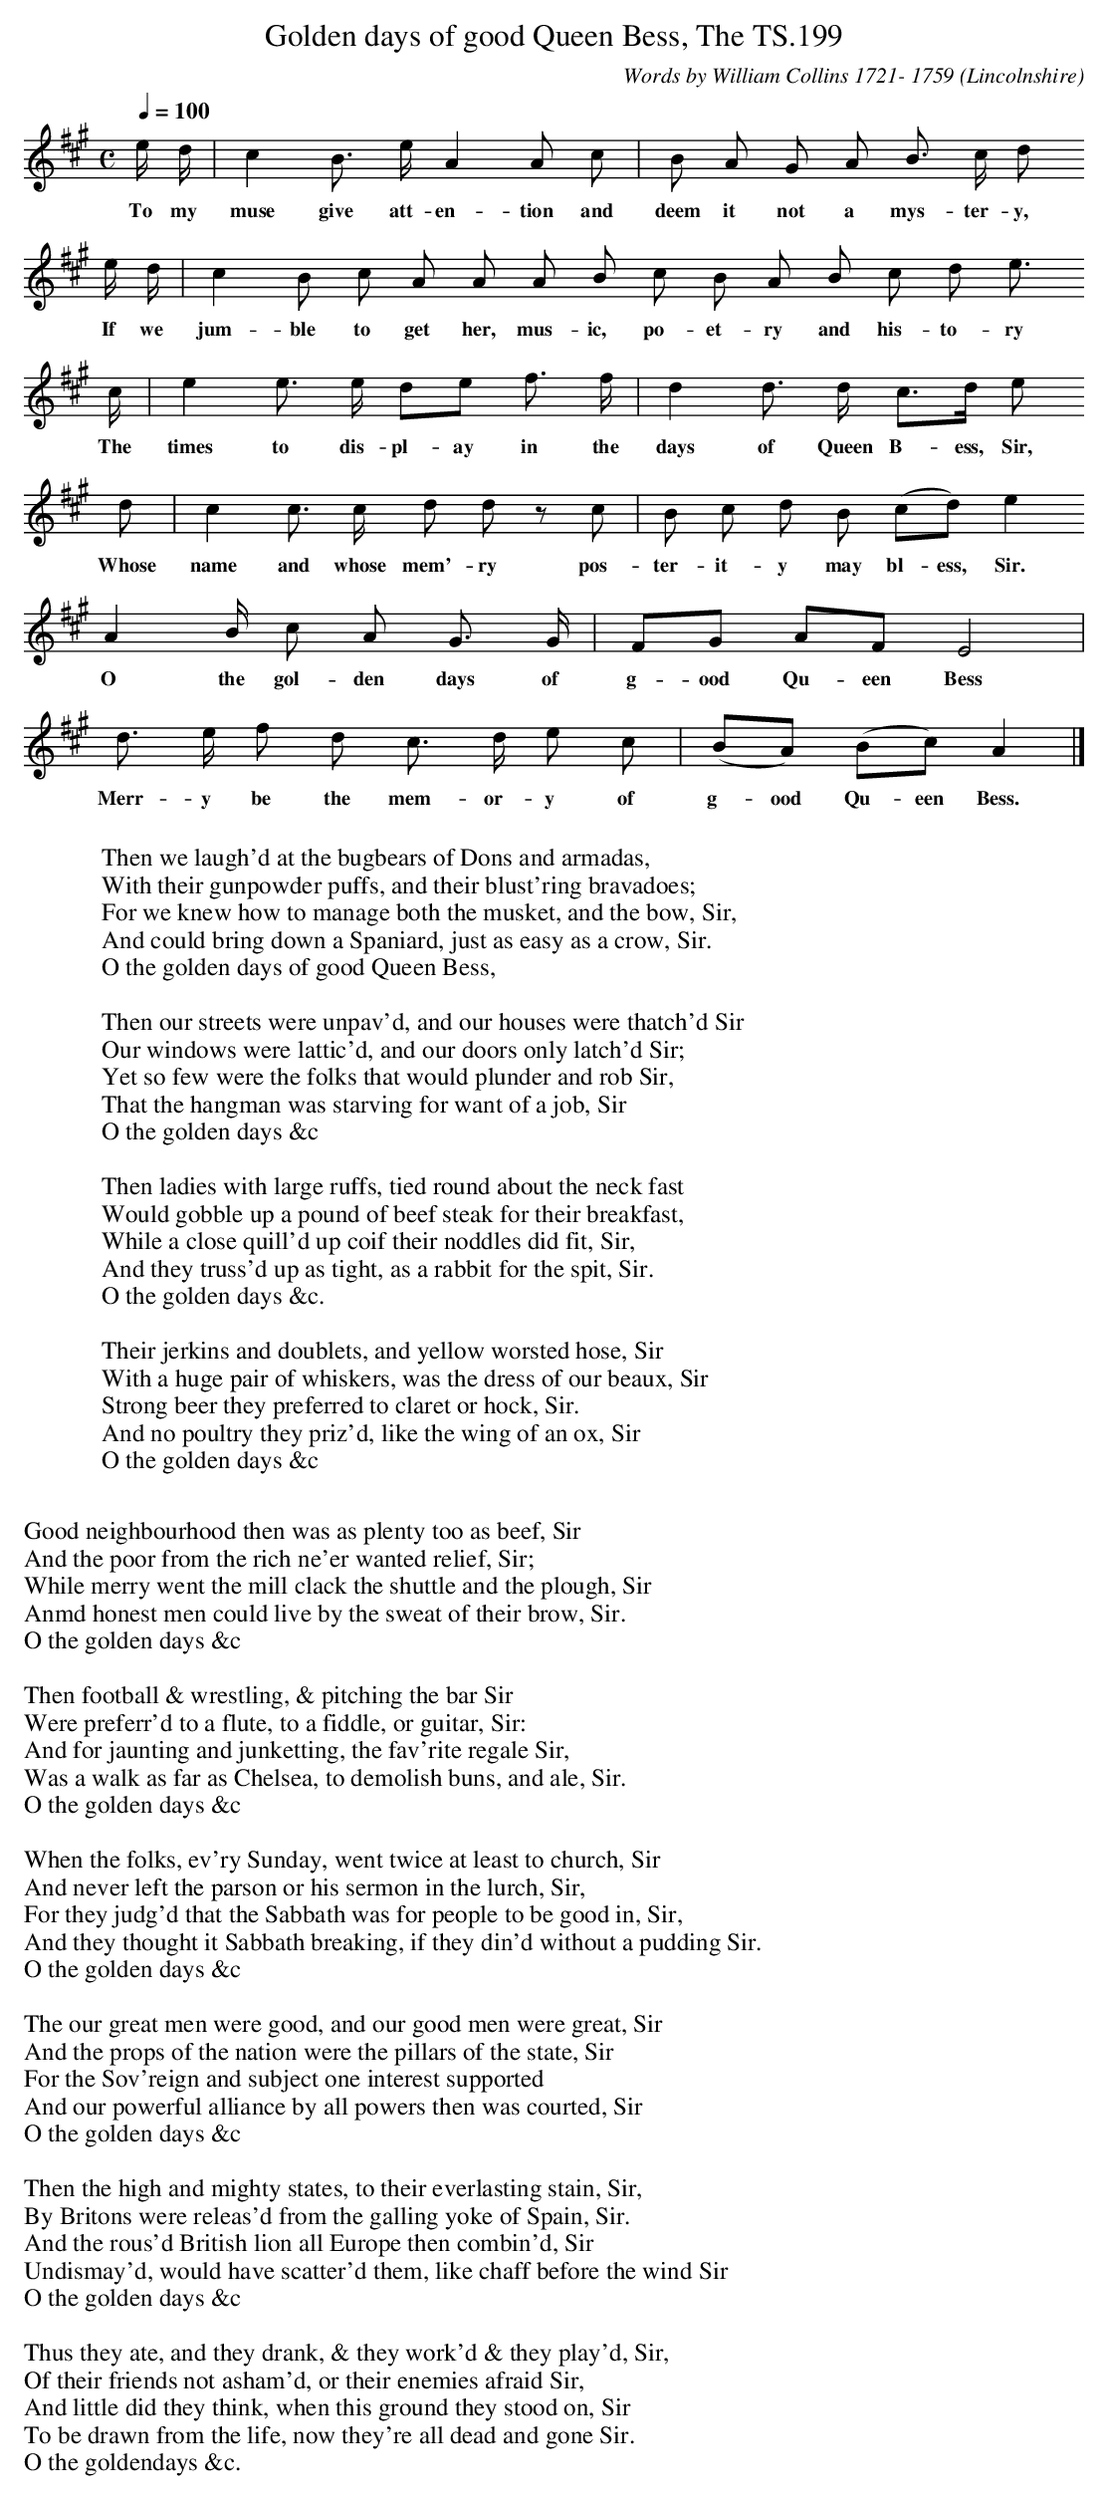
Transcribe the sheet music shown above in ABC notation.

X:1
T:Golden days of good Queen Bess, The TS.199
C:Words by William Collins 1721- 1759
L:1/8
M:C
O:Lincolnshire
Q:1/4=100
K:A
e/ d/|c2B> eA2A c|B A G A B> c d
w:To my muse give att-en-tion and deem it not a mys-ter-y,
e/ d/|c2B c A A A B c B A B c d e>
w:If we jum-ble to get her, mus-ic, po-et-ry and his-to-ry
c|e2e> e de f> f|d2 d> d c>d e
w:The times to dis-pl-ay in the days of Queen B-ess, Sir,
d|c2c> c d d z c|B c d B (cd)e2
w:Whose name and whose mem'-ry pos-ter-it-y may bl-ess, Sir.
A2B/ c A G> G|FG AF E4|
w:O the gol-den days of g-ood Qu-een Bess
d> e f d c> d e c|(BA) (Bc) A2|]
w:Merr-y be the mem-or-y of g-ood Qu-een Bess.
W:%
W:Then we laugh'd at the bugbears of Dons and armadas,
W:With their gunpowder puffs, and their blust'ring bravadoes;
W:For we knew how to manage both the musket, and the bow, Sir,
W:And could bring down a Spaniard, just as easy as a crow, Sir.
W:O the golden days of good Queen Bess,
W:%
W:Then our streets were unpav'd, and our houses were thatch'd Sir
W:Our windows were lattic'd, and our doors only latch'd Sir;
W:Yet so few were the folks that would plunder and rob Sir,
W:That the hangman was starving for want of a job, Sir
W:O the golden days &c
W:%
W:Then ladies with large ruffs, tied round about the neck fast
W:Would gobble up a pound of beef steak for their breakfast,
W:While a close quill'd up coif their noddles did fit, Sir,
W:And they truss'd up as tight, as a rabbit for the spit, Sir.
W:O the golden days &c.
W:%
W:Their jerkins and doublets, and yellow worsted hose, Sir
W:With a huge pair of whiskers, was the dress of our beaux, Sir
W:Strong beer they preferred to claret or hock, Sir.
W:And no poultry they priz'd, like the wing of an ox, Sir
W:O the golden days &c
W:%
W:Good neighbourhood then was as plenty too as beef, Sir
W:And the poor from the rich ne'er wanted relief, Sir;
W:While merry went the mill clack the shuttle and the plough, Sir
W:Anmd honest men could live by the sweat of their brow, Sir.
W:O the golden days &c
W:%
W:Then football & wrestling, & pitching the bar Sir
W:Were preferr'd to a flute, to a fiddle, or guitar, Sir:
W:And for jaunting and junketting, the fav'rite regale Sir,
W:Was a walk as far as Chelsea, to demolish buns, and ale, Sir.
W:O the golden days &c
W:%
W:When the folks, ev'ry Sunday, went twice at least to church, Sir
W:And never left the parson or his sermon in the lurch, Sir,
W:For they judg'd that the Sabbath was for people to be good in, Sir,
W:And they thought it Sabbath breaking, if they din'd without a pudding Sir.
W:O the golden days &c
W:%
W:The our great men were good, and our good men were great, Sir
W:And the props of the nation were the pillars of the state, Sir
W:For the Sov'reign and subject one interest supported
W:And our powerful alliance by all powers then was courted, Sir
W:O the golden days &c
W:%
W:Then the high and mighty states, to their everlasting stain, Sir,
W:By Britons were releas'd from the galling yoke of Spain, Sir.
W:And the rous'd British lion all Europe then combin'd, Sir
W:Undismay'd, would have scatter'd them, like chaff before the wind Sir
W:O the golden days &c
W:%
W:Thus they ate, and they drank, & they work'd & they play'd, Sir,
W:Of their friends not asham'd, or their enemies afraid Sir,
W:And little did they think, when this ground they stood on, Sir
W:To be drawn from the life, now they're all dead and gone Sir.
W:O the goldendays &c.
